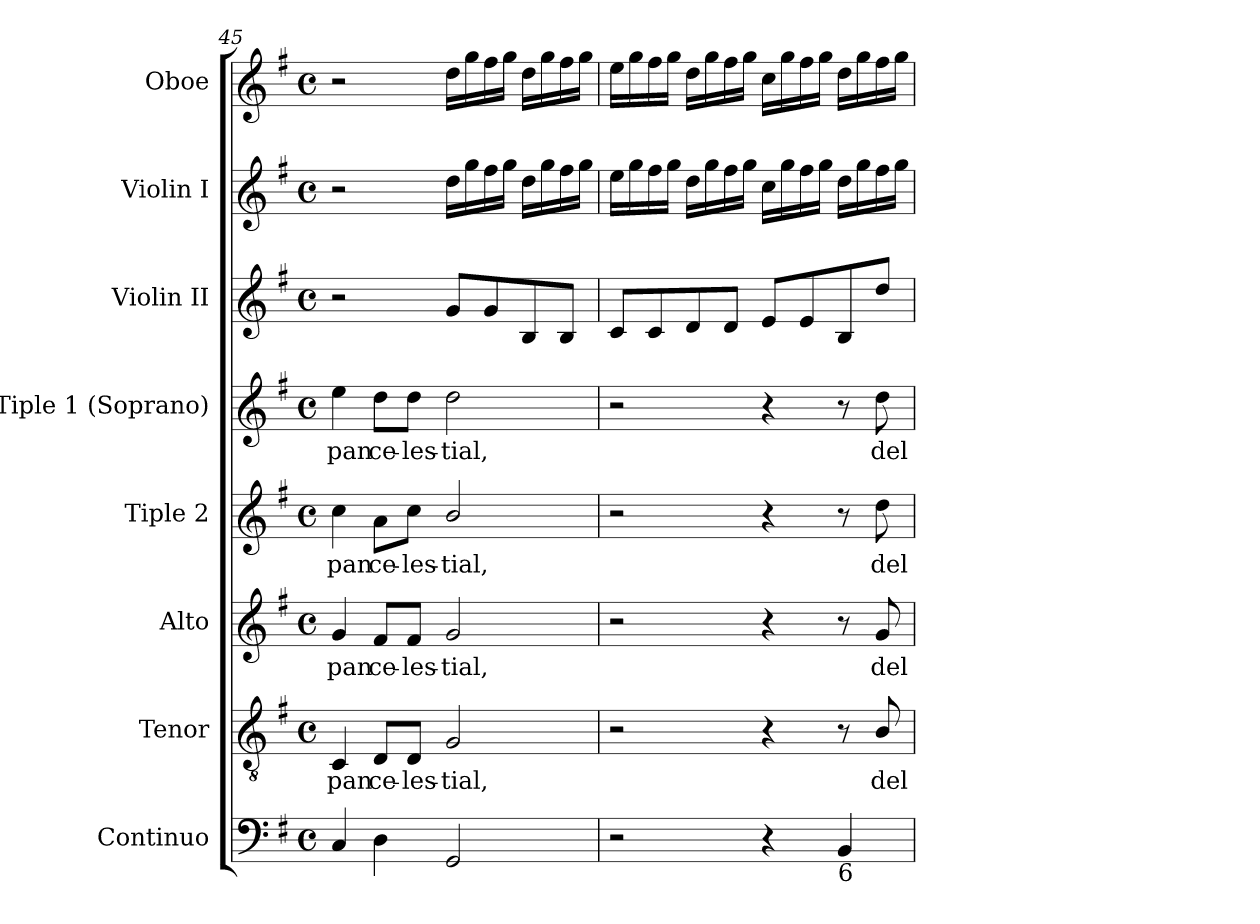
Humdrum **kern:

**kern	**kern	**text	**kern	**text	**kern	**text	**kern	**text	**kern	**kern	**kern
*part8	*part7	*part7	*part6	*part6	*part5	*part5	*part4	*part4	*part3	*part2	*part1
*staff8	*staff7	*staff7	*staff6	*staff6	*staff5	*staff5	*staff4	*staff4	*staff3	*staff2	*staff1
*I"Continuo	*I"Tenor	*	*I"Alto	*	*I"Tiple 2	*	*I"Tiple  1 (Soprano)	*	*I"Violin II	*I"Violin I	*I"Oboe
*I'Cont.	*I'T.	*	*I'A.	*	*	*	*I'S.	*	*I'Vln. II	*I'Vln. I	*I'Ob.
!!LO:PB:g=z
*clefF4	*clefGv2	*	*clefG2	*	*clefG2	*	*clefG2	*	*clefG2	*clefG2	*clefG2
*	*ITrd7c12	*	*	*	*	*	*	*	*	*	*
*k[f#]	*k[f#]	*	*k[f#]	*	*k[f#]	*	*k[f#]	*	*k[f#]	*k[f#]	*k[f#]
*G:	*G:	*	*G:	*	*G:	*	*G:	*	*G:	*G:	*G:
*M4/4	*M4/4	*	*M4/4	*	*M4/4	*	*M4/4	*	*M4/4	*M4/4	*M4/4
*met(c)	*met(c)	*	*met(c)	*	*met(c)	*	*met(c)	*	*met(c)	*met(c)	*met(c)
=45	=45	=45	=45	=45	=45	=45	=45	=45	=45	=45	=45
!	!	!LO:LY:b:color=#000000	!	!	!	!	!	!	!	!	!
!	!	!	!	!LO:LY:b:color=#000000	!	!	!	!	!	!	!
!	!	!	!	!	!	!LO:LY:b:color=#000000	!	!	!	!	!
!	!	!	!	!	!	!	!	!LO:LY:b:color=#000000	!	!	!
4Ci/	4CCi/	pan	4gi/	pan	4cci\	pan	4eei\	pan	2r	2r	2r
!	!	!LO:LY:b:color=#000000	!	!	!	!	!	!	!	!	!
!	!	!	!	!LO:LY:b:color=#000000	!	!	!	!	!	!	!
!	!	!	!	!	!	!LO:LY:b:color=#000000	!	!	!	!	!
!	!	!	!	!	!	!	!	!LO:LY:b:color=#000000	!	!	!
4Di\	8DDi/L	ce-	8f#i/L	ce-	8ai\L	ce-	8ddi\L	ce-	.	.	.
!	!	!LO:LY:b:color=#000000	!	!	!	!	!	!	!	!	!
!	!	!	!	!LO:LY:b:color=#000000	!	!	!	!	!	!	!
!	!	!	!	!	!	!LO:LY:b:color=#000000	!	!	!	!	!
!	!	!	!	!	!	!	!	!LO:LY:b:color=#000000	!	!	!
.	8DDi/J	-les-	8f#i/J	-les-	8cci\J	-les-	8ddi\J	-les-	.	.	.
!	!	!LO:LY:b:color=#000000	!	!	!	!	!	!	!	!	!
!	!	!	!	!LO:LY:b:color=#000000	!	!	!	!	!	!	!
!	!	!	!	!	!	!LO:LY:b:color=#000000	!	!	!	!	!
!	!	!	!	!	!	!	!	!LO:LY:b:color=#000000	!	!	!
2GGi/	2GGi/	-tial,	2gi/	-tial,	2bi/	-tial,	2ddi\	-tial,	8gi/L	16ddi\LL	16ddi\LL
.	.	.	.	.	.	.	.	.	.	16ggi\	16ggi\
.	.	.	.	.	.	.	.	.	8gi/	16ff#i\	16ff#i\
.	.	.	.	.	.	.	.	.	.	16ggi\JJ	16ggi\JJ
.	.	.	.	.	.	.	.	.	8Bi/	16ddi\LL	16ddi\LL
.	.	.	.	.	.	.	.	.	.	16ggi\	16ggi\
.	.	.	.	.	.	.	.	.	8Bi/J	16ff#i\	16ff#i\
.	.	.	.	.	.	.	.	.	.	16ggi\JJ	16ggi\JJ
=46	=46	=46	=46	=46	=46	=46	=46	=46	=46	=46	=46
2r	2r	.	2r	.	2r	.	2r	.	8ci/L	16eei\LL	16eei\LL
.	.	.	.	.	.	.	.	.	.	16ggi\	16ggi\
.	.	.	.	.	.	.	.	.	8ci/	16ff#i\	16ff#i\
.	.	.	.	.	.	.	.	.	.	16ggi\JJ	16ggi\JJ
.	.	.	.	.	.	.	.	.	8di/	16ddi\LL	16ddi\LL
.	.	.	.	.	.	.	.	.	.	16ggi\	16ggi\
.	.	.	.	.	.	.	.	.	8di/J	16ff#i\	16ff#i\
.	.	.	.	.	.	.	.	.	.	16ggi\JJ	16ggi\JJ
4r	4r	.	4r	.	4r	.	4r	.	8ei/L	16cci\LL	16cci\LL
.	.	.	.	.	.	.	.	.	.	16ggi\	16ggi\
.	.	.	.	.	.	.	.	.	8ei/	16ff#i\	16ff#i\
.	.	.	.	.	.	.	.	.	.	16ggi\JJ	16ggi\JJ
!LO:TX:b:t=6	!	!	!	!	!	!	!	!	!	!	!
4BBi/	8r	.	8r	.	8r	.	8r	.	8Bi/	16ddi\LL	16ddi\LL
.	.	.	.	.	.	.	.	.	.	16ggi\	16ggi\
!	!	!LO:LY:b:color=#000000	!	!	!	!	!	!	!	!	!
!	!	!	!	!LO:LY:b:color=#000000	!	!	!	!	!	!	!
!	!	!	!	!	!	!LO:LY:b:color=#000000	!	!	!	!	!
!	!	!	!	!	!	!	!	!LO:LY:b:color=#000000	!	!	!
.	8BBi/	del	8gi/	del	8ddi\	del	8ddi\	del	8ddi/J	16ff#i\	16ff#i\
.	.	.	.	.	.	.	.	.	.	16ggi\JJ	16ggi\JJ
=	=	=	=	=	=	=	=	=	=	=	=
*-	*-	*-	*-	*-	*-	*-	*-	*-	*-	*-	*-
